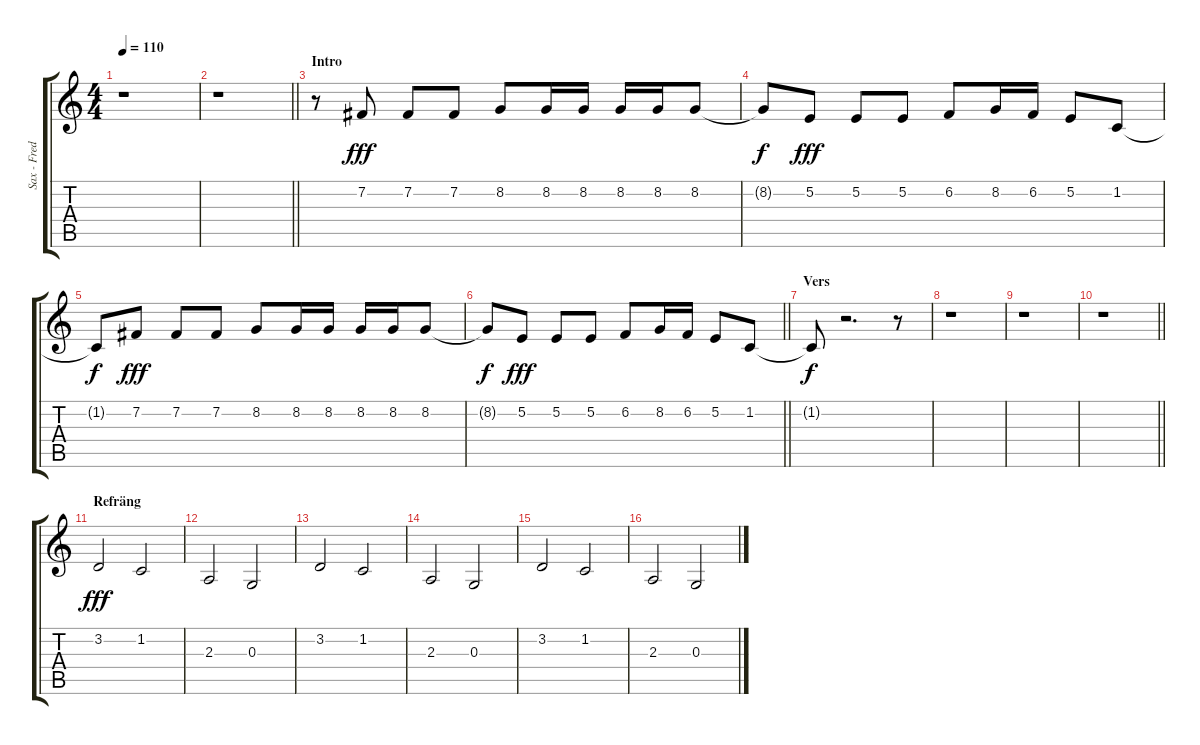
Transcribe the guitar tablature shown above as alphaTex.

\track ("Sax - Fredrik Folcke" "Sax - Fred") {instrument tenorsax}
\staff {score tabs}
\tuning (E4 B3 G3 D3 A2 E2) {hide}
\ts (4 4)
\tempo 110
\clef g2
\ks c
r.1{dy f} |
\barLineRight lightlight
r.1 |
\section ("" "Intro")
r.8 7.2.8{dy fff} 7.2.8 7.2.8 8.2.8 8.2.16 8.2.16 8.2.16 8.2.16 8.2.8 |
8.2{t}.8{dy f} 5.2.8{dy fff} 5.2.8 5.2.8 6.2.8 8.2.16 6.2.16 5.2.8 1.2.8 |
1.2{t}.8{dy f} 7.2.8{dy fff} 7.2.8 7.2.8 8.2.8 8.2.16 8.2.16 8.2.16 8.2.16 8.2.8 |
\barLineRight lightlight
8.2{t}.8{dy f} 5.2.8{dy fff} 5.2.8 5.2.8 6.2.8 8.2.16 6.2.16 5.2.8 1.2.8 |
\section ("" "Vers")
1.2{t}.8{dy f} r.2{d} r.8 |
r.1 |
r.1 |
\barLineRight lightlight
r.1 |
\section ("" "Refräng")
3.2.2{dy fff} 1.2.2 |
2.3.2 0.3.2 |
3.2.2 1.2.2 |
2.3.2 0.3.2 |
3.2.2 1.2.2 |
2.3.2 0.3.2
